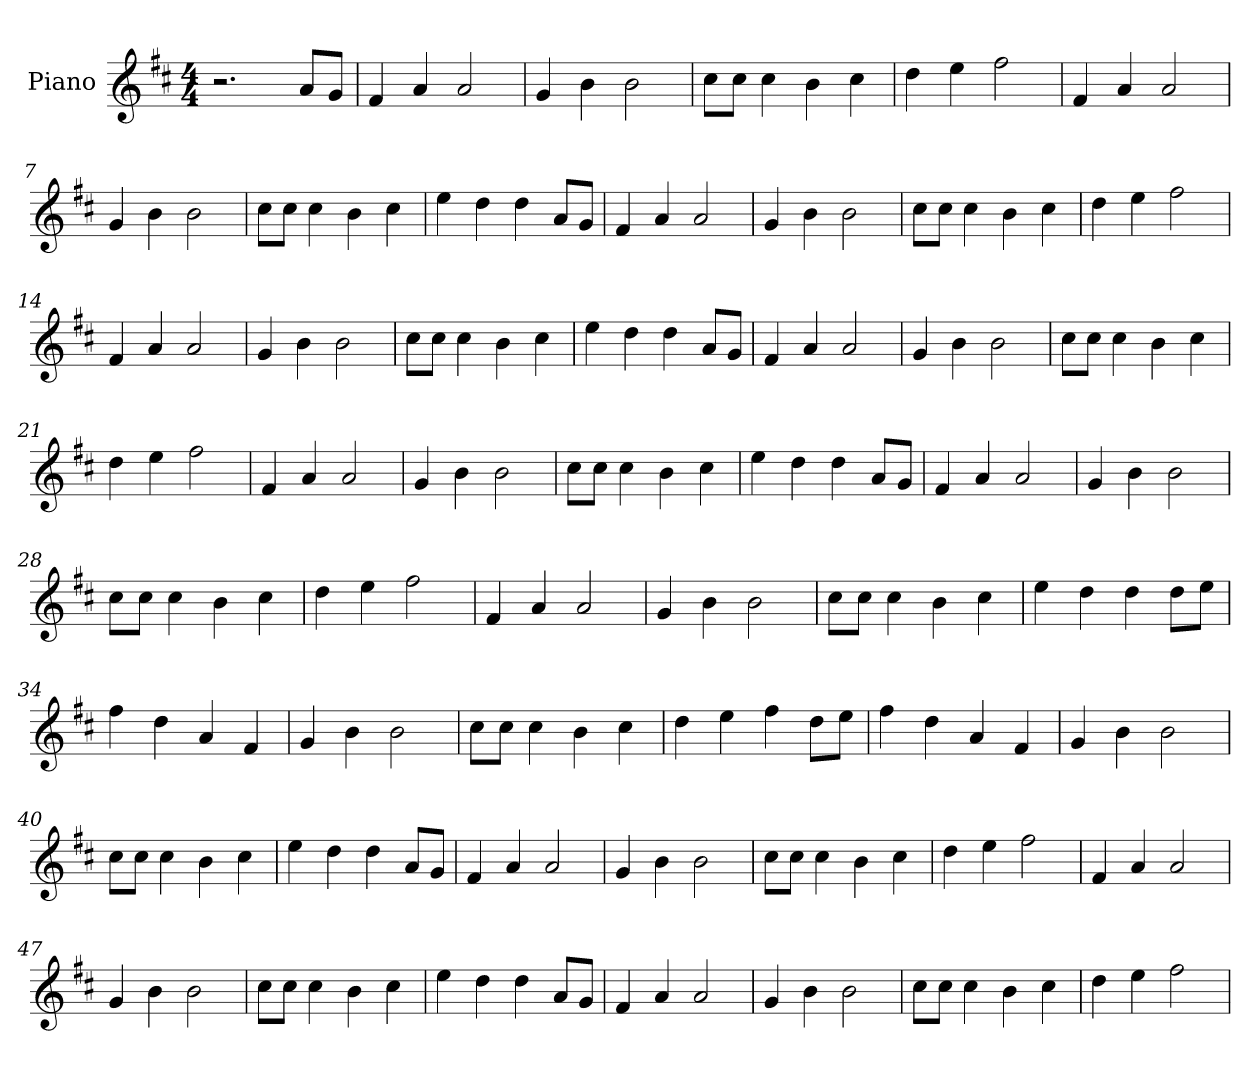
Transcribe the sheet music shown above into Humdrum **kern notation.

**kern
*part1
*staff1
*I"Piano
*I'Pno
*clefG2
*k[f#c#]
*M4/4
=1
2.r
8a/L
8g/J
=2
4f#/
4a/
2a/
=3
4g/
4b\
2b\
=4
8cc#\L
8cc#\J
4cc#\
4b\
4cc#\
=5
4dd\
4ee\
2ff#\
=6
4f#/
4a/
2a/
=7
4g/
4b\
2b\
=8
8cc#\L
8cc#\J
4cc#\
4b\
4cc#\
=9
4ee\
4dd\
4dd\
8a/L
8g/J
=10
4f#/
4a/
2a/
=11
4g/
4b\
2b\
=12
8cc#\L
8cc#\J
4cc#\
4b\
4cc#\
=13
4dd\
4ee\
2ff#\
=14
4f#/
4a/
2a/
=15
4g/
4b\
2b\
=16
8cc#\L
8cc#\J
4cc#\
4b\
4cc#\
=17
4ee\
4dd\
4dd\
8a/L
8g/J
=18
4f#/
4a/
2a/
=19
4g/
4b\
2b\
=20
8cc#\L
8cc#\J
4cc#\
4b\
4cc#\
=21
4dd\
4ee\
2ff#\
=22
4f#/
4a/
2a/
=23
4g/
4b\
2b\
=24
8cc#\L
8cc#\J
4cc#\
4b\
4cc#\
=25
4ee\
4dd\
4dd\
8a/L
8g/J
=26
4f#/
4a/
2a/
=27
4g/
4b\
2b\
=28
8cc#\L
8cc#\J
4cc#\
4b\
4cc#\
=29
4dd\
4ee\
2ff#\
=30
4f#/
4a/
2a/
=31
4g/
4b\
2b\
=32
8cc#\L
8cc#\J
4cc#\
4b\
4cc#\
=33
4ee\
4dd\
4dd\
8dd\L
8ee\J
=34
4ff#\
4dd\
4a/
4f#/
=35
4g/
4b\
2b\
=36
8cc#\L
8cc#\J
4cc#\
4b\
4cc#\
=37
4dd\
4ee\
4ff#\
8dd\L
8ee\J
=38
4ff#\
4dd\
4a/
4f#/
=39
4g/
4b\
2b\
=40
8cc#\L
8cc#\J
4cc#\
4b\
4cc#\
=41
4ee\
4dd\
4dd\
8a/L
8g/J
=42
4f#/
4a/
2a/
=43
4g/
4b\
2b\
=44
8cc#\L
8cc#\J
4cc#\
4b\
4cc#\
=45
4dd\
4ee\
2ff#\
=46
4f#/
4a/
2a/
=47
4g/
4b\
2b\
=48
8cc#\L
8cc#\J
4cc#\
4b\
4cc#\
=49
4ee\
4dd\
4dd\
8a/L
8g/J
=50
4f#/
4a/
2a/
=51
4g/
4b\
2b\
=52
8cc#\L
8cc#\J
4cc#\
4b\
4cc#\
=53
4dd\
4ee\
2ff#\
=
*-
